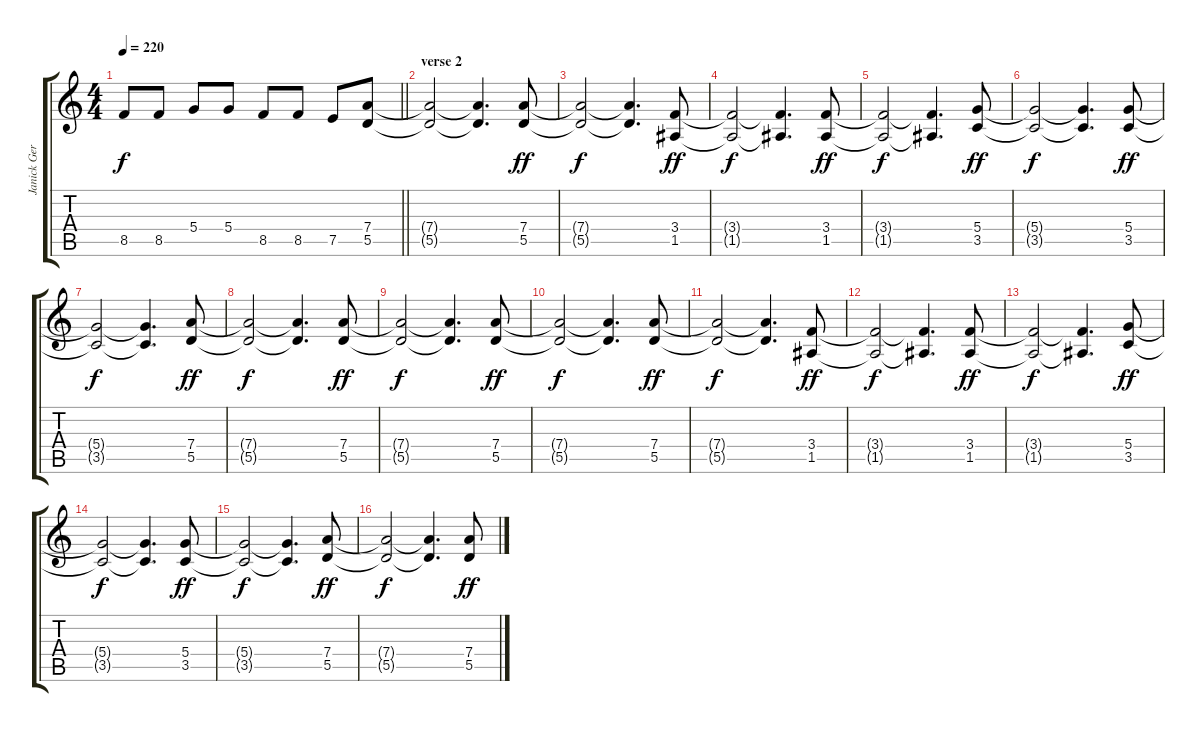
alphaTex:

\track ("Janick Gers" "Janick Ger") {instrument distortionguitar}
\staff {score tabs}
\tuning (E4 B3 G3 D3 A2 E2) {hide}
\ts (4 4)
\tempo 220
\clef g2
\barLineRight lightlight
\ks c
8.5.8{dy f} 8.5.8 5.4.8 5.4.8 8.5.8 8.5.8 7.5.8 (7.4 5.5).8 |
\section ("" "verse 2")
(7.4{t} 5.5{t}).2 (7.4{t} 5.5{t}).4{d} (7.4 5.5).8{dy ff} |
(7.4{t} 5.5{t}).2{dy f} (7.4{t} 5.5{t}).4{d} (3.4 1.5).8{dy ff} |
(3.4{t} 1.5{t}).2{dy f} (3.4{t} 1.5{t}).4{d} (3.4 1.5).8{dy ff} |
(3.4{t} 1.5{t}).2{dy f} (3.4{t} 1.5{t}).4{d} (5.4 3.5).8{dy ff} |
(5.4{t} 3.5{t}).2{dy f} (5.4{t} 3.5{t}).4{d} (5.4 3.5).8{dy ff} |
(5.4{t} 3.5{t}).2{dy f} (5.4{t} 3.5{t}).4{d} (7.4 5.5).8{dy ff} |
(7.4{t} 5.5{t}).2{dy f} (7.4{t} 5.5{t}).4{d} (7.4 5.5).8{dy ff} |
(7.4{t} 5.5{t}).2{dy f} (7.4{t} 5.5{t}).4{d} (7.4 5.5).8{dy ff} |
(7.4{t} 5.5{t}).2{dy f} (7.4{t} 5.5{t}).4{d} (7.4 5.5).8{dy ff} |
(7.4{t} 5.5{t}).2{dy f} (7.4{t} 5.5{t}).4{d} (3.4 1.5).8{dy ff} |
(3.4{t} 1.5{t}).2{dy f} (3.4{t} 1.5{t}).4{d} (3.4 1.5).8{dy ff} |
(3.4{t} 1.5{t}).2{dy f} (3.4{t} 1.5{t}).4{d} (5.4 3.5).8{dy ff} |
(5.4{t} 3.5{t}).2{dy f} (5.4{t} 3.5{t}).4{d} (5.4 3.5).8{dy ff} |
(5.4{t} 3.5{t}).2{dy f} (5.4{t} 3.5{t}).4{d} (7.4 5.5).8{dy ff} |
(7.4{t} 5.5{t}).2{dy f} (7.4{t} 5.5{t}).4{d} (7.4 5.5).8{dy ff}
